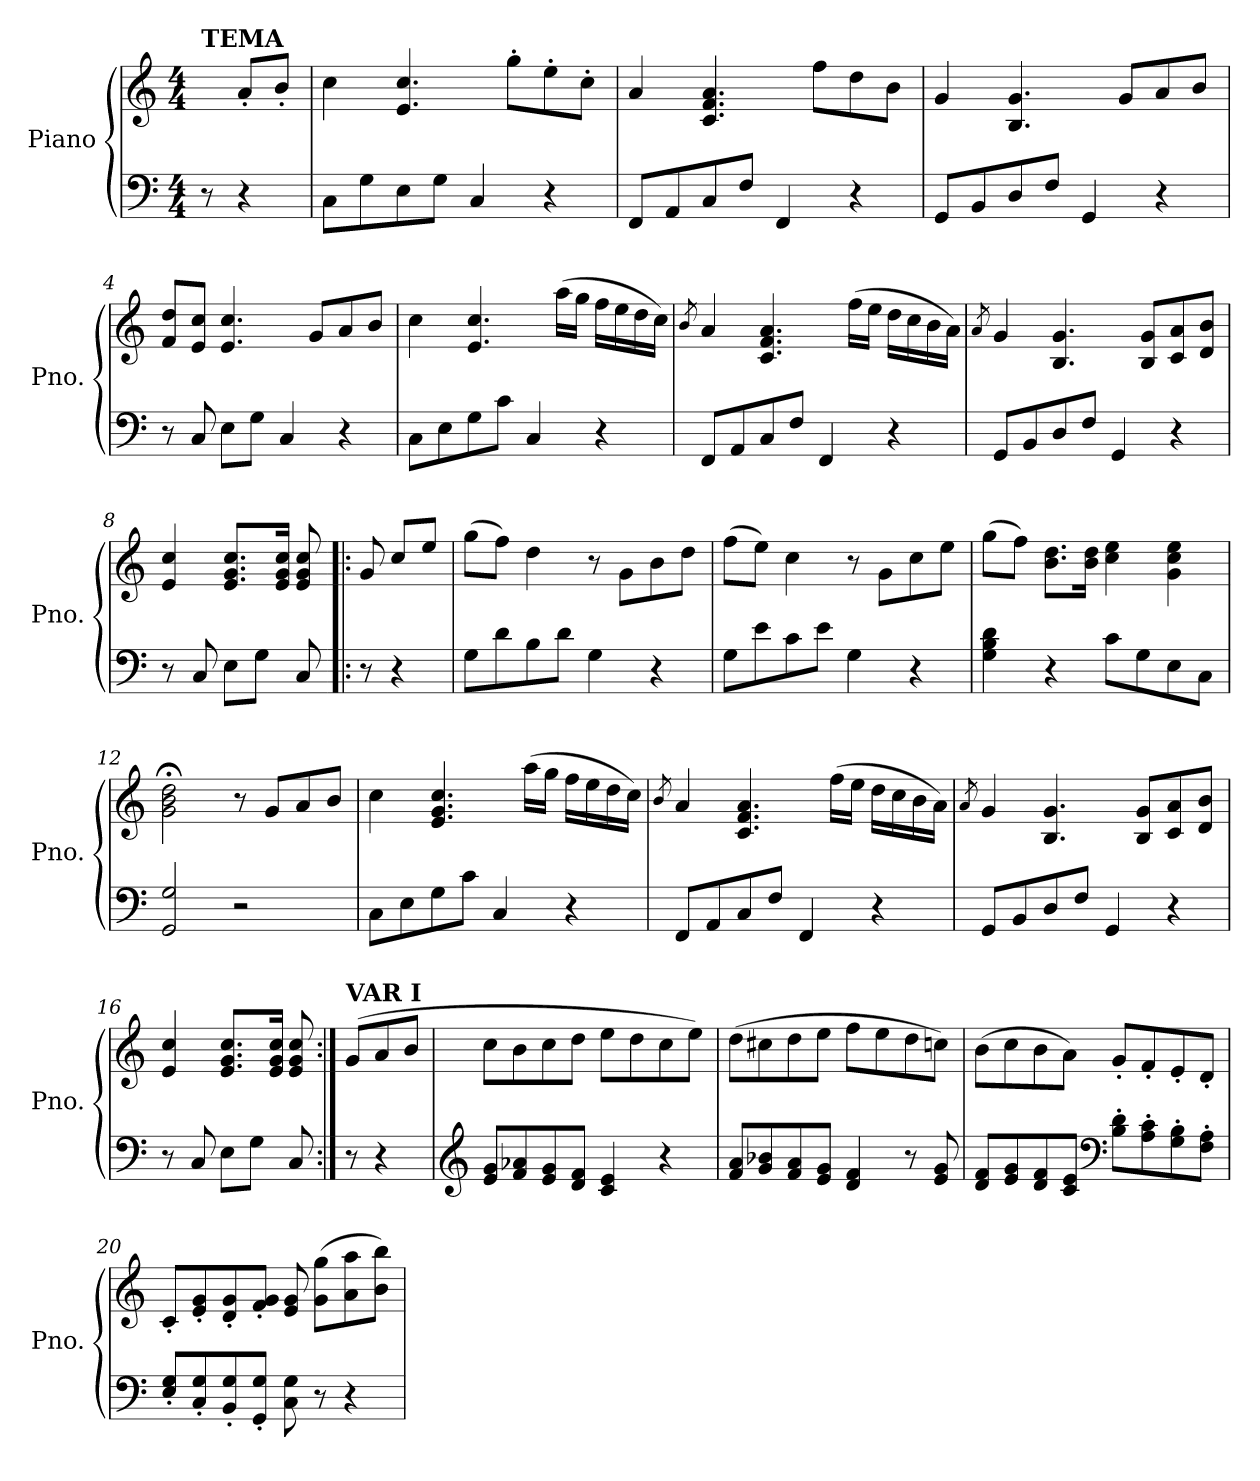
**kern	**kern
*part1	*part1
*staff2	*staff1
*I"Piano	*
*I'Pno.	*
*clefF4	*clefG2
*k[]	*k[]
*M4/4	*M4/4
=	=
!	!LO:TX:a:B:t=TEMA
8r	8ryy
4r	8a'/L
.	8b'/J
=1	=1
8C\L	4cc\
8G\	.
8E\	4.e/ 4.cc/
8G\J	.
4C/	.
.	8gg'\L
4r	8ee'\
.	8cc'\J
=2	=2
8FF/L	4a/
8AA/	.
8C/	4.c/ 4.f/ 4.a/
8F/J	.
4FF/	.
.	8ff\L
4r	8dd\
.	8b\J
=3	=3
8GG/L	4g/
8BB/	.
8D/	4.B/ 4.g/
8F/J	.
4GG/	.
.	8g/L
4r	8a/
.	8b/J
=4	=4
8r	8f/ 8dd/L
8C/	8e/ 8cc/J
8E\L	4.e/ 4.cc/
8G\J	.
4C/	.
.	8g/L
4r	8a/
.	8b/J
!!LO:LB:g=z
=5	=5
8C\L	4cc\
8E\	.
8G\	4.e/ 4.cc/
8c\J	.
4C/	.
.	(>16aa\LL
.	16gg\JJ
4r	16ff\LL
.	16ee\
.	16dd\
.	16cc\JJ)
=6	=6
.	8qb/
8FF/L	4a/
8AA/	.
8C/	4.c/ 4.f/ 4.a/
8F/J	.
4FF/	.
.	(>16ff\LL
.	16ee\JJ
4r	16dd\LL
.	16cc\
.	16b\
.	16a\JJ)
=7	=7
.	8qa/
8GG/L	4g/
8BB/	.
8D/	4.B/ 4.g/
8F/J	.
4GG/	.
.	8B/ 8g/L
4r	8c/ 8a/
.	8d/ 8b/J
=8	=8
8r	4e/ 4cc/
8C/	.
8E\L	8.e/ 8.g/ 8.cc/L
8G\J	.
.	16e/ 16g/ 16cc/Jk
8C/	8e/ 8g/ 8cc/
=8X1!|:	=8X1!|:
8r	8g/
4r	8cc/L
.	8ee/J
!!LO:LB:g=z
=9	=9
8G\L	(>8gg\L
8d\	8ff\J)
8B\	4dd\
8d\J	.
4G\	8r
.	8g\L
4r	8b\
.	8dd\J
=10	=10
8G\L	(>8ff\L
8e\	8ee\J)
8c\	4cc\
8e\J	.
4G\	8r
.	8g\L
4r	8cc\
.	8ee\J
=11	=11
4G\ 4B\ 4d\	(>8gg\L
.	8ff\J)
4r	8.b\ 8.dd\L
.	16b\ 16dd\Jk
8c\L	4cc\ 4ee\
8G\	.
8E\	4g\ 4cc\ 4ee\
8C\J	.
=12	=12
2GG/ 2G/	2g\;< 2b\;< 2dd\;<
2r	8r
.	8g/L
.	8a/
.	8b/J
=13	=13
8C\L	4cc\
8E\	.
8G\	4.e/ 4.g/ 4.cc/
8c\J	.
4C/	.
.	(>16aa\LL
.	16gg\JJ
4r	16ff\LL
.	16ee\
.	16dd\
.	16cc\JJ)
!!LO:LB:g=z
=14	=14
.	8qb/
8FF/L	4a/
8AA/	.
8C/	4.c/ 4.f/ 4.a/
8F/J	.
4FF/	.
.	(>16ff\LL
.	16ee\JJ
4r	16dd\LL
.	16cc\
.	16b\
.	16a\JJ)
=15	=15
.	8qa/
8GG/L	4g/
8BB/	.
8D/	4.B/ 4.g/
8F/J	.
4GG/	.
.	8B/ 8g/L
4r	8c/ 8a/
.	8d/ 8b/J
=16	=16
8r	4e/ 4cc/
8C/	.
8E\L	8.e/ 8.g/ 8.cc/L
8G\J	.
.	16e/ 16g/ 16cc/Jk
8C/	8e/ 8g/ 8cc/
=16X2:|!	=16X2:|!
!	!LO:TX:a:B:t=VAR I
8r	(>8g/L
4r	8a/
.	8b/J
=17	=17
*clefG2	*
8e/ 8g/L	8cc\L
8f/ 8a-X/	8b\
8e/ 8g/	8cc\
8d/ 8f/J	8dd\J
4c/ 4e/	8ee\L
.	8dd\
4r	8cc\
.	8ee\J)
!!LO:LB:g=z
=18	=18
8f/ 8a/L	(>8dd\L
8g/ 8b-X/	8cc#X\
8f/ 8a/	8dd\
8e/ 8g/J	8ee\J
4d/ 4f/	8ff\L
.	8ee\
8r	8dd\
8e/ 8g/	8ccn\J)
=19	=19
8d/ 8f/L	(>8b\L
8e/ 8g/	8cc\
8d/ 8f/	8b\
8c/ 8e/J	8a\J)
*clefF4	*
8B\' 8d\'L	8g'/L
8A\' 8c\'	8f'/
8G\' 8B\'	8e'/
8F\' 8A\'J	8d'/J
=20	=20
8E/' 8G/'L	8c'/L
8C/' 8G/'	8e/' 8g/'
8BB/' 8G/'	8d/' 8g/'
8GG/' 8G/'J	8f/' 8g/'J
8C\ 8G\	8e/ 8g/
8r	(>8g\ 8gg\L
4r	8a\ 8aa\
.	8b\ 8bb\J)
=	=
*-	*-
